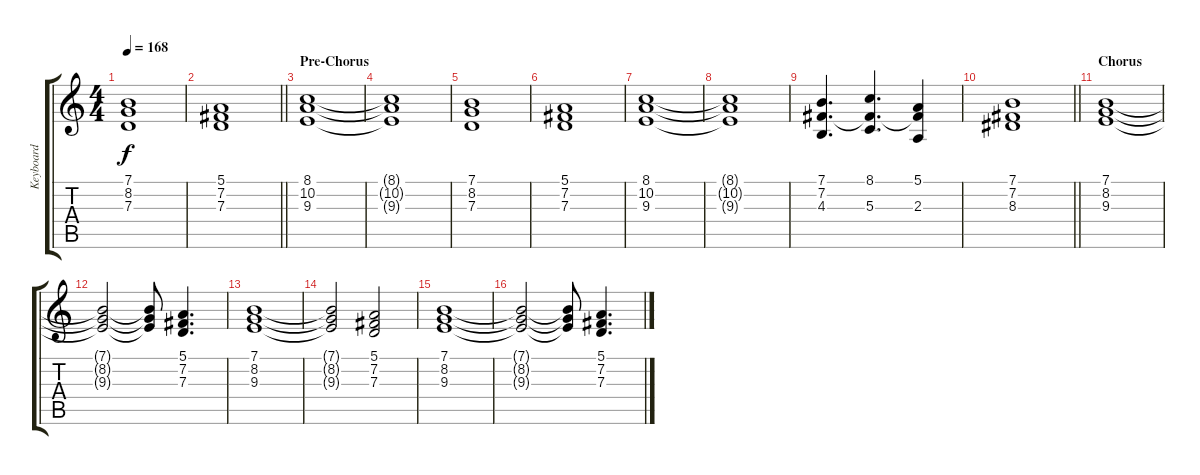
\track ("Keyboard" "Keyboard") {instrument stringensemble1}
\staff {score tabs}
\tuning (E4 B3 G3 D3 A2 E2) {hide}
\ts (4 4)
\tempo 168
\clef g2
\ks c
(7.1 8.2 7.3).1{dy f} |
\barLineRight lightlight
(5.1 7.2 7.3).1 |
\section ("" "Pre-Chorus")
(8.1 10.2 9.3).1 |
(8.1{t} 10.2{t} 9.3{t}).1 |
(7.1 8.2 7.3).1 |
(5.1 7.2 7.3).1 |
(8.1 10.2 9.3).1 |
(8.1{t} 10.2{t} 9.3{t}).1 |
(7.1 7.2 4.3).4{d} (8.1 7.2{t} 5.3).4{d} (5.1 7.2{t} 2.3).4 |
\barLineRight lightlight
(7.1 7.2 8.3).1 |
\section ("" "Chorus")
(7.1 8.2 9.3).1 |
(7.1{t} 8.2{t} 9.3{t}).2 (7.1{t} 8.2{t} 9.3{t}).8 (5.1 7.2 7.3).4{d} |
(7.1 8.2 9.3).1 |
(7.1{t} 8.2{t} 9.3{t}).2 (5.1 7.2 7.3).2 |
(7.1 8.2 9.3).1 |
(7.1{t} 8.2{t} 9.3{t}).2 (7.1{t} 8.2{t} 9.3{t}).8 (5.1 7.2 7.3).4{d}
